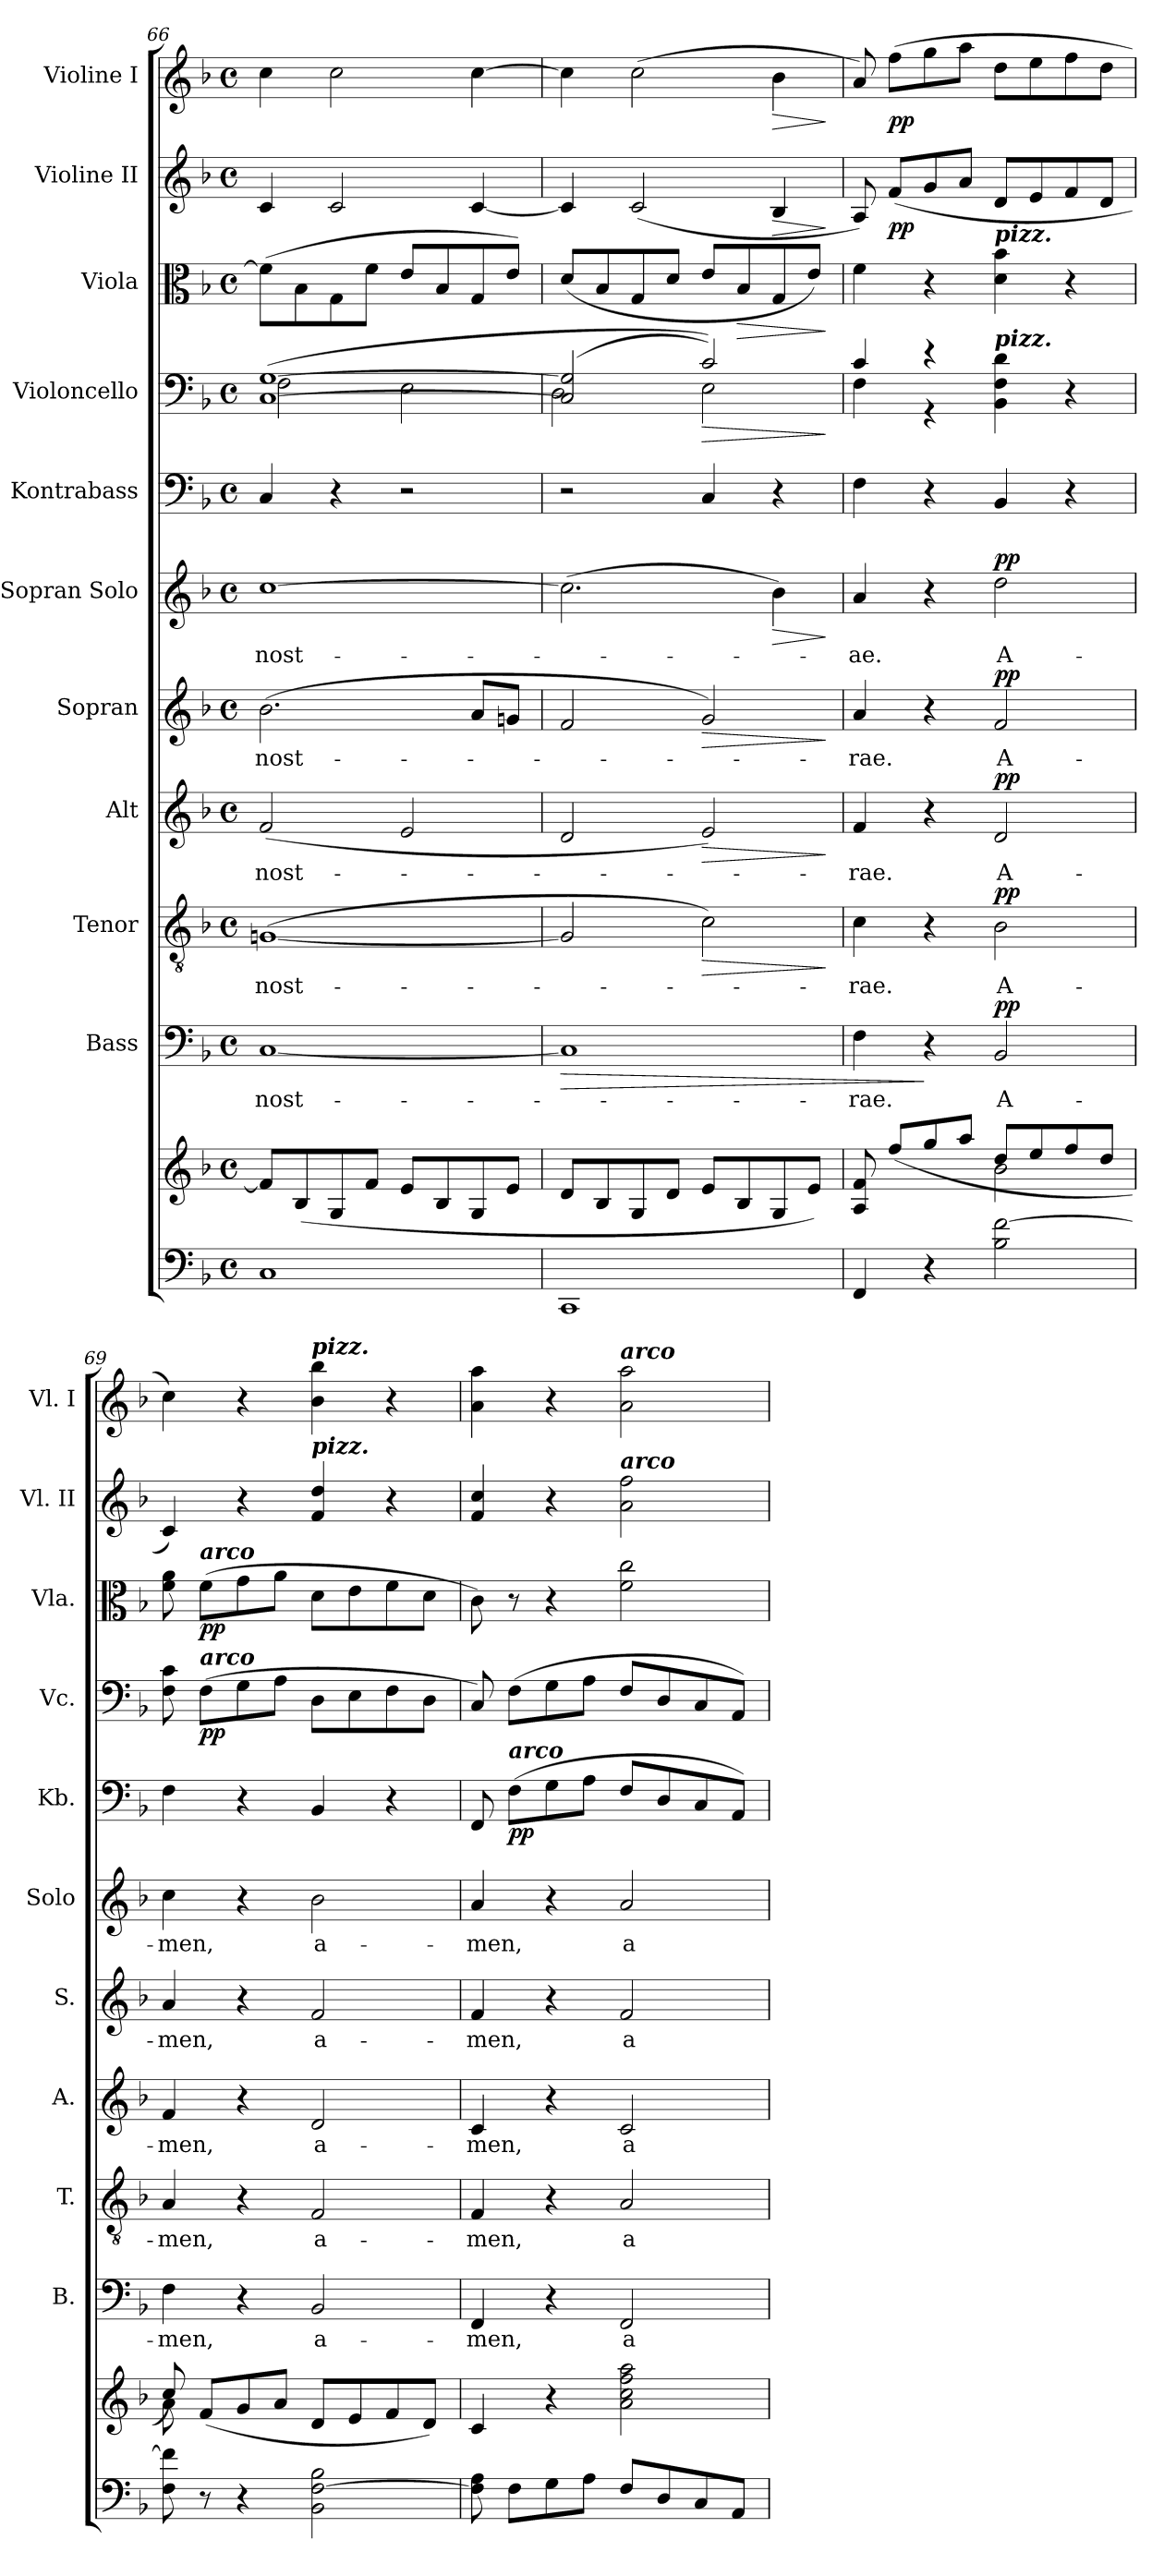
**kern	**kern	**kern	**text	**dynam	**kern	**text	**dynam	**kern	**text	**dynam	**kern	**text	**dynam	**kern	**text	**dynam	**kern	**dynam	**kern	**dynam	**kern	**dynam	**kern	**dynam	**kern	**dynam
*part11	*part11	*part10	*part10	*part10	*part9	*part9	*part9	*part8	*part8	*part8	*part7	*part7	*part7	*part6	*part6	*part6	*part5	*part5	*part4	*part4	*part3	*part3	*part2	*part2	*part1	*part1
*staff12	*staff11	*staff10	*staff10	*staff10	*staff9	*staff9	*staff9	*staff8	*staff8	*staff8	*staff7	*staff7	*staff7	*staff6	*staff6	*staff6	*staff5	*staff5	*staff4	*staff4	*staff3	*staff3	*staff2	*staff2	*staff1	*staff1
*	*	*I"Bass	*	*	*I"Tenor	*	*	*I"Alt	*	*	*I"Sopran	*	*	*I"Sopran Solo	*	*	*I"Kontrabass	*	*I"Violoncello	*	*I"Viola	*	*I"Violine II	*	*I"Violine I	*
*	*	*I'B.	*	*	*I'T.	*	*	*I'A.	*	*	*I'S.	*	*	*I'Solo	*	*	*I'Kb.	*	*I'Vc.	*	*I'Vla.	*	*I'Vl. II	*	*I'Vl. I	*
!!LO:PB:g=z
*clefF4	*clefG2	*clefF4	*	*	*clefGv2	*	*	*clefG2	*	*	*clefG2	*	*	*clefG2	*	*	*clefF4	*	*clefF4	*	*clefC3	*	*clefG2	*	*clefG2	*
*	*	*	*	*	*	*	*	*	*	*	*	*	*	*	*	*	*ITrd7c12	*	*	*	*	*	*	*	*	*
*k[b-]	*k[b-]	*k[b-]	*	*	*k[b-]	*	*	*k[b-]	*	*	*k[b-]	*	*	*k[b-]	*	*	*k[b-]	*	*k[b-]	*	*k[b-]	*	*k[b-]	*	*k[b-]	*
*F:	*F:	*F:	*	*	*F:	*	*	*F:	*	*	*F:	*	*	*F:	*	*	*F:	*	*F:	*	*F:	*	*F:	*	*F:	*
*M4/4	*M4/4	*M4/4	*	*	*M4/4	*	*	*M4/4	*	*	*M4/4	*	*	*M4/4	*	*	*M4/4	*	*M4/4	*	*M4/4	*	*M4/4	*	*M4/4	*
*met(c)	*met(c)	*met(c)	*	*	*met(c)	*	*	*met(c)	*	*	*met(c)	*	*	*met(c)	*	*	*met(c)	*	*met(c)	*	*met(c)	*	*met(c)	*	*met(c)	*
=66	=66	=66	=66	=66	=66	=66	=66	=66	=66	=66	=66	=66	=66	=66	=66	=66	=66	=66	=66	=66	=66	=66	=66	=66	=66	=66
!	!	!	!LO:LY:b	!	!	!LO:LY:b	!	!	!LO:LY:b	!	!	!LO:LY:b	!	!	!LO:LY:b	!	!	!	!	!	!	!	!	!	!	!
*	*	*	*	*	*	*	*	*	*	*	*	*	*	*	*	*	*	*	*^	*	*	*	*	*	*	*
1C	8f/L]	[1C	nost-	.	(>[1Gn	nost-	.	(<2f/	nost-	.	(>2.b-\	nost-	.	[1cc	nost-	.	4CC/	.	(<[<1C [>1G	2F\	.	(>8f\L]	.	4c/	.	4cc\	.
.	(<8B-/	.	.	.	.	.	.	.	.	.	.	.	.	.	.	.	.	.	.	.	.	8B-\	.	.	.	.	.
.	8G/	.	.	.	.	.	.	.	.	.	.	.	.	.	.	.	4r	.	.	.	.	8G\	.	2c/	.	2cc\	.
.	8f/J	.	.	.	.	.	.	.	.	.	.	.	.	.	.	.	.	.	.	.	.	8f\J	.	.	.	.	.
.	8e/L	.	.	.	.	.	.	2e/	.	.	.	.	.	.	.	.	2r	.	.	2E\	.	8e/L	.	.	.	.	.
.	8B-/	.	.	.	.	.	.	.	.	.	.	.	.	.	.	.	.	.	.	.	.	8B-/	.	.	.	.	.
.	8G/	.	.	.	.	.	.	.	.	.	8a/L	.	.	.	.	.	.	.	.	.	.	8G/	.	[4c/	.	[4cc\	.
.	8e/J	.	.	.	.	.	.	.	.	.	8gn/J	.	.	.	.	.	.	.	.	.	.	8e/J)	.	.	.	.	.
=67	=67	=67	=67	=67	=67	=67	=67	=67	=67	=67	=67	=67	=67	=67	=67	=67	=67	=67	=67	=67	=67	=67	=67	=67	=67	=67	=67
!	!	!	!	!LO:HP:b	!	!	!	!	!	!	!	!	!	!	!	!	!	!	!	!	!	!	!	!	!	!	!
1CC	8d/L	1C]	.	>	2G/]	.	.	2d/	.	.	2f/	.	.	(>2.cc\]	.	.	2r	.	(2C/] 2G/]	2D\	.	(<8d/L	.	4c/]	.	4cc\]	.
.	8B-/	.	.	.	.	.	.	.	.	.	.	.	.	.	.	.	.	.	.	.	.	8B-/	.	.	.	.	.
.	8G/	.	.	.	.	.	.	.	.	.	.	.	.	.	.	.	.	.	.	.	.	8G/	.	(<2c/	.	(>2cc\	.
.	8d/J	.	.	.	.	.	.	.	.	.	.	.	.	.	.	.	.	.	.	.	.	8d/J	.	.	.	.	.
!	!	!	!	!	!	!	!LO:HP:b	!	!	!LO:HP:b	!	!	!LO:HP:b	!	!	!	!	!	!	!	!LO:HP:b	!	!	!	!	!	!
.	8e/L	.	.	.	2c\)	.	>	2e/)	.	>	2g/)	.	>	.	.	.	4CC/	.	2c/)	2E\)	>	8e/L	.	.	.	.	.
!	!	!	!	!	!	!	!	!	!	!	!	!	!	!	!	!	!	!	!	!	!	!	!LO:HP:b	!	!	!	!
.	8B-/	.	.	.	.	.	.	.	.	.	.	.	.	.	.	.	.	.	.	.	.	8B-/	>	.	.	.	.
!	!	!	!	!	!	!	!	!	!	!	!	!	!	!	!	!LO:HP:b	!	!	!	!	!	!	!	!	!LO:HP:b	!	!LO:HP:b
.	8G/	.	.	.	.	.	.	.	.	.	.	.	.	4b-\)	.	>	4r	.	.	.	.	8G/	.	4B-/	>	4b-\	>
.	8e/J)	.	.	.	.	.	.	.	.	.	.	.	.	.	.	.	.	.	.	.	.	8e/J)	.	.	.	.	.
*	*	*	*	*	*	*	*	*	*	*	*	*	*	*	*	*	*	*	*v	*v	*	*	*	*	*	*	*
.	.	.	.	.	.	.	]	.	.	]	.	.	]	.	.	]	.	.	.	]	.	]	.	]	.	]
=68	=68	=68	=68	=68	=68	=68	=68	=68	=68	=68	=68	=68	=68	=68	=68	=68	=68	=68	=68	=68	=68	=68	=68	=68	=68	=68
*	*^	*	*	*	*	*	*	*	*	*	*	*	*	*	*	*	*	*	*	*	*	*	*	*	*	*
!	!	!	!	!LO:LY:b	!	!	!LO:LY:b	!	!	!LO:LY:b	!	!	!LO:LY:b	!	!	!LO:LY:b	!	!	!	!	!	!	!	!	!	!	!
*	*	*	*	*	*	*	*	*	*	*	*	*	*	*	*	*	*	*	*	*^	*	*	*	*	*	*	*
4FF/	8A/ 8f/	2ryy	4F\	-rae.	.	4c\	-rae.	.	4f/	-rae.	.	4a/	-rae.	.	4a/	-ae.	.	4FF\	.	4c/	4F\	.	4f\	.	8A/)	.	8a/)	.
!	!	!	!	!	!	!	!	!	!	!	!	!	!	!	!	!	!	!	!	!	!	!	!	!	!	!LO:DY:b	!	!LO:DY:b
.	(>8ff/L	.	.	.	.	.	.	.	.	.	.	.	.	.	.	.	.	.	.	.	.	.	.	.	(<8f/L	pp	(>8ff\L	pp
4r	8gg/	.	4r	.	]	4r	.	.	4r	.	.	4r	.	.	4r	.	.	4r	.	4r	4r	.	4r	.	8g/	.	8gg\	.
.	8aa/J	.	.	.	.	.	.	.	.	.	.	.	.	.	.	.	.	.	.	.	.	.	.	.	8a/J	.	8aa\J	.
!	!	!	!	!	!	!	!	!	!	!	!	!	!	!	!	!	!	!	!	!	!	!	!LO:TX:a:Bi:t=pizz.	!	!	!	!	!
!	!	!	!	!	!	!	!	!	!	!	!	!	!	!	!	!	!	!	!	!LO:TX:a:Bi:t=pizz.	!	!	!	!	!	!	!	!
!	!	!	!	!LO:LY:b	!LO:DY:a	!	!LO:LY:b	!LO:DY:a	!	!LO:LY:b	!LO:DY:a	!	!LO:LY:b	!LO:DY:a	!	!LO:LY:b	!LO:DY:a	!	!	!	!	!	!	!	!	!	!	!
2B-\ [2f\	8dd/L	2b-\	2BB-/	A-	pp	2B-\	A-	pp	2d/	A-	pp	2f/	A-	pp	2dd\	A-	pp	4BBB-/	.	2ryy	4BB-\ 4F\ 4d\	.	4d\ 4b-\	.	8d/L	.	8dd\L	.
.	8ee/	.	.	.	.	.	.	.	.	.	.	.	.	.	.	.	.	.	.	.	.	.	.	.	8e/	.	8ee\	.
.	8ff/	.	.	.	.	.	.	.	.	.	.	.	.	.	.	.	.	4r	.	.	4r	.	4r	.	8f/	.	8ff\	.
.	8dd/J	.	.	.	.	.	.	.	.	.	.	.	.	.	.	.	.	.	.	.	.	.	.	.	8d/J	.	8dd\J	.
*	*	*	*	*	*	*	*	*	*	*	*	*	*	*	*	*	*	*	*	*v	*v	*	*	*	*	*	*	*
=69	=69	=69	=69	=69	=69	=69	=69	=69	=69	=69	=69	=69	=69	=69	=69	=69	=69	=69	=69	=69	=69	=69	=69	=69	=69	=69	=69
!	!	!	!	!LO:LY:b	!	!	!LO:LY:b	!	!	!LO:LY:b	!	!	!LO:LY:b	!	!	!LO:LY:b	!	!	!	!	!	!	!	!	!	!	!
8F\ 8f\]	8cc/)	8a\	4F\	-men,	.	4A/	-men,	.	4f/	-men,	.	4a/	-men,	.	4cc\	-men,	.	4FF\	.	8F\ 8c\	.	8f\ 8a\	.	4c/)	.	4cc\)	.
!	!	!	!	!	!	!	!	!	!	!	!	!	!	!	!	!	!	!	!	!	!	!LO:TX:a:Bi:t=arco	!	!	!	!	!
!	!	!	!	!	!	!	!	!	!	!	!	!	!	!	!	!	!	!	!	!LO:TX:a:Bi:t=arco	!	!	!	!	!	!	!
!	!	!	!	!	!	!	!	!	!	!	!	!	!	!	!	!	!	!	!	!	!LO:DY:b	!	!LO:DY:b	!	!	!	!
8r	(<8f/L	8ryy	.	.	.	.	.	.	.	.	.	.	.	.	.	.	.	.	.	(>8F\L	pp	(>8f\L	pp	.	.	.	.
4r	8g/	2.ryy	4r	.	.	4r	.	.	4r	.	.	4r	.	.	4r	.	.	4r	.	8G\	.	8g\	.	4r	.	4r	.
.	8a/J	.	.	.	.	.	.	.	.	.	.	.	.	.	.	.	.	.	.	8A\J	.	8a\J	.	.	.	.	.
!	!	!	!	!	!	!	!	!	!	!	!	!	!	!	!	!	!	!	!	!	!	!	!	!	!	!LO:TX:a:Bi:t=pizz.	!
!	!	!	!	!	!	!	!	!	!	!	!	!	!	!	!	!	!	!	!	!	!	!	!	!LO:TX:a:Bi:t=pizz.	!	!	!
!	!	!	!	!LO:LY:b	!	!	!LO:LY:b	!	!	!LO:LY:b	!	!	!LO:LY:b	!	!	!LO:LY:b	!	!	!	!	!	!	!	!	!	!	!
2BB-\ [2F\ 2B-\	8d/L	.	2BB-/	a-	.	2F/	a-	.	2d/	a-	.	2f/	a-	.	2b-\	a-	.	4BBB-/	.	8D\L	.	8d\L	.	4f/ 4dd/	.	4b-\ 4bb-\	.
.	8e/	.	.	.	.	.	.	.	.	.	.	.	.	.	.	.	.	.	.	8E\	.	8e\	.	.	.	.	.
.	8f/	.	.	.	.	.	.	.	.	.	.	.	.	.	.	.	.	4r	.	8F\	.	8f\	.	4r	.	4r	.
.	8d/J)	.	.	.	.	.	.	.	.	.	.	.	.	.	.	.	.	.	.	8D\J	.	8d\J	.	.	.	.	.
*	*v	*v	*	*	*	*	*	*	*	*	*	*	*	*	*	*	*	*	*	*	*	*	*	*	*	*	*
=70	=70	=70	=70	=70	=70	=70	=70	=70	=70	=70	=70	=70	=70	=70	=70	=70	=70	=70	=70	=70	=70	=70	=70	=70	=70	=70
!	!	!	!LO:LY:b	!	!	!LO:LY:b	!	!	!LO:LY:b	!	!	!LO:LY:b	!	!	!LO:LY:b	!	!	!	!	!	!	!	!	!	!	!
8F\] 8A\	4c/	4FF/	-men,	.	4F/	-men,	.	4c/	-men,	.	4f/	-men,	.	4a/	-men,	.	8FFF/	.	8C/)	.	8c\)	.	4f/ 4cc/	.	4a\ 4aa\	.
!	!	!	!	!	!	!	!	!	!	!	!	!	!	!	!	!	!LO:TX:a:Bi:t=arco	!	!	!	!	!	!	!	!	!
!	!	!	!	!	!	!	!	!	!	!	!	!	!	!	!	!	!	!LO:DY:b	!	!	!	!	!	!	!	!
8F\L	.	.	.	.	.	.	.	.	.	.	.	.	.	.	.	.	(>8FF\L	pp	(>8F\L	.	8r	.	.	.	.	.
8G\	4r	4r	.	.	4r	.	.	4r	.	.	4r	.	.	4r	.	.	8GG\	.	8G\	.	4r	.	4r	.	4r	.
8A\J	.	.	.	.	.	.	.	.	.	.	.	.	.	.	.	.	8AA\J	.	8A\J	.	.	.	.	.	.	.
!	!	!	!	!	!	!	!	!	!	!	!	!	!	!	!	!	!	!	!	!	!	!	!	!	!LO:TX:a:Bi:t=arco	!
!	!	!	!	!	!	!	!	!	!	!	!	!	!	!	!	!	!	!	!	!	!	!	!LO:TX:a:Bi:t=arco	!	!	!
!	!	!	!LO:LY:b	!	!	!LO:LY:b	!	!	!LO:LY:b	!	!	!LO:LY:b	!	!	!LO:LY:b	!	!	!	!	!	!	!	!	!	!	!
8F/L	2a\ 2cc\ 2ff\ 2aa\	2FF/	a-	.	2A/	a-	.	2c/	a-	.	2f/	a-	.	2a/	a-	.	8FF/L	.	8F/L	.	2f\ 2cc\	.	2a\ 2ff\	.	2a\ 2aa\	.
8D/	.	.	.	.	.	.	.	.	.	.	.	.	.	.	.	.	8DD/	.	8D/	.	.	.	.	.	.	.
8C/	.	.	.	.	.	.	.	.	.	.	.	.	.	.	.	.	8CC/	.	8C/	.	.	.	.	.	.	.
8AA/J	.	.	.	.	.	.	.	.	.	.	.	.	.	.	.	.	8AAA/J)	.	8AA/J)	.	.	.	.	.	.	.
=	=	=	=	=	=	=	=	=	=	=	=	=	=	=	=	=	=	=	=	=	=	=	=	=	=	=
*-	*-	*-	*-	*-	*-	*-	*-	*-	*-	*-	*-	*-	*-	*-	*-	*-	*-	*-	*-	*-	*-	*-	*-	*-	*-	*-
